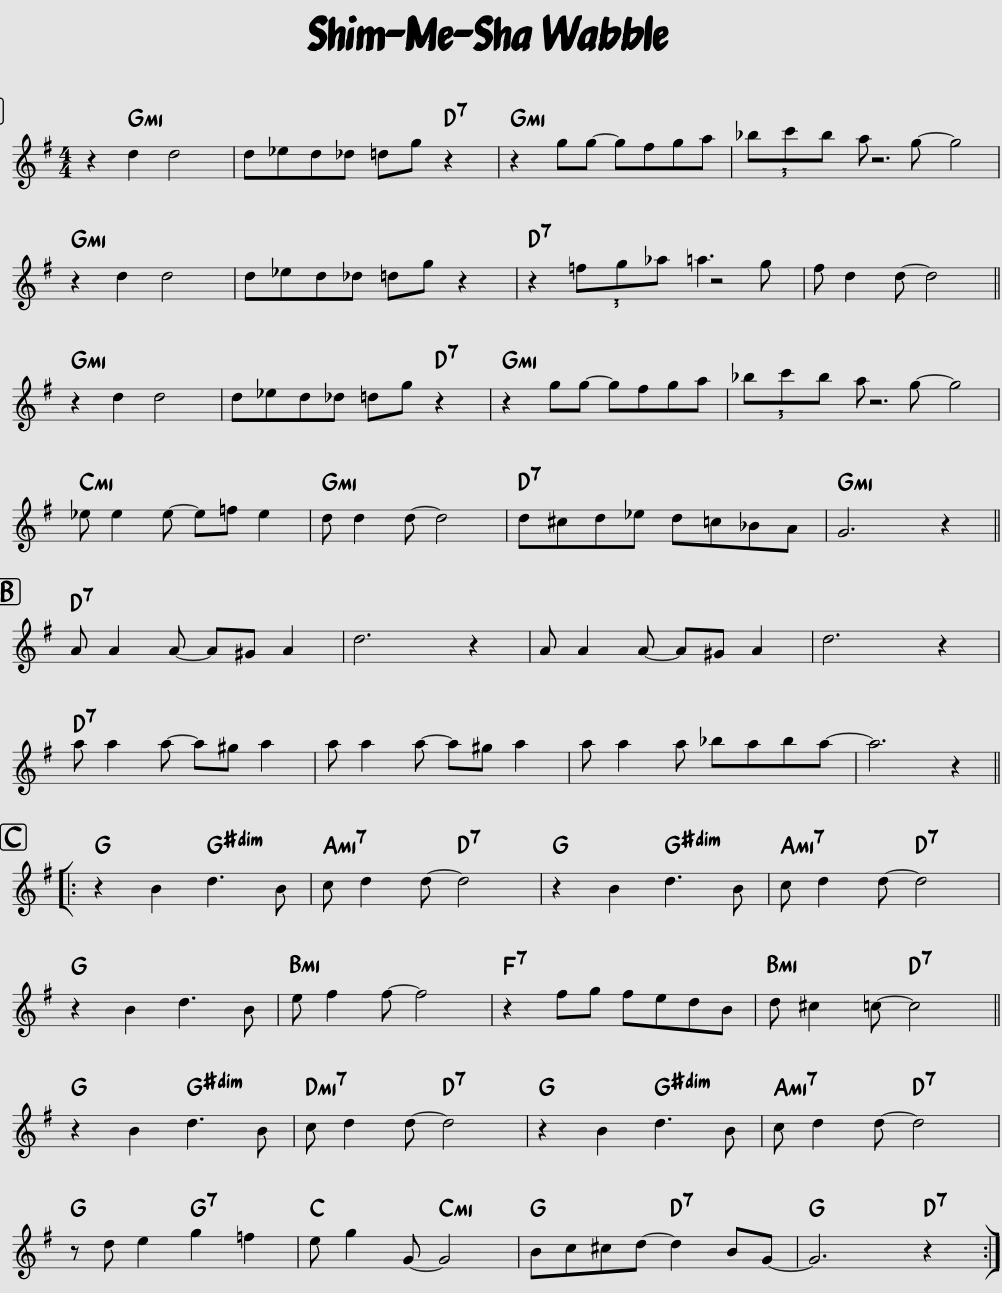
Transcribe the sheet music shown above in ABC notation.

X:1
L:1/8
M:4/4
I:linebreak $
K:none
V:1 treble transpose=-7
V:1
[K:G] z2 a2 a4 | a_ba_a =ad' z2 | z2 d'd'- d'^c'd'e' | (3=f'g'f' e' d'- d'4 |$ z2 a2 a4 | %5
 a_ba_a =ad' z2 | z2 (3c'd'_e' =e'3 d' | ^c' a2 a- a4 ||$ z2 a2 a4 | a_ba_a =ad' z2 | %10
 z2 d'd'- d'^c'd'e' | (3=f'g'f' e' d'- d'4 |$ _b b2 b- bc' b2 | a a2 a- a4 | a^ga_b a=g=fe | %15
 d6 z2 ||$ e e2 e- e^d e2 | a6 z2 | e e2 e- e^d e2 | a6 z2 |$ %20
 e' e'2 e'- e'^d' e'2 | e' e'2 e'- e'^d' e'2 | e' e'2 e' =f'e'f'e'- | e'6 z2 |:$ z2 f2 a3 f | %25
 g a2 a- a4 | z2 f2 a3 f | g a2 a- a4 |$ z2 f2 a3 f | b ^c'2 c'- c'4 | %30
 z2 ^c'd' c'baf | a ^g2 =g- g4 ||$ z2 f2 a3 f | g a2 a- a4 | z2 f2 a3 f | %35
 g a2 a- a4 |$ z a b2 d'2 c'2 | b d'2 d- d4 | fg^ga- a2 fd- | d6 z2 :| %40
